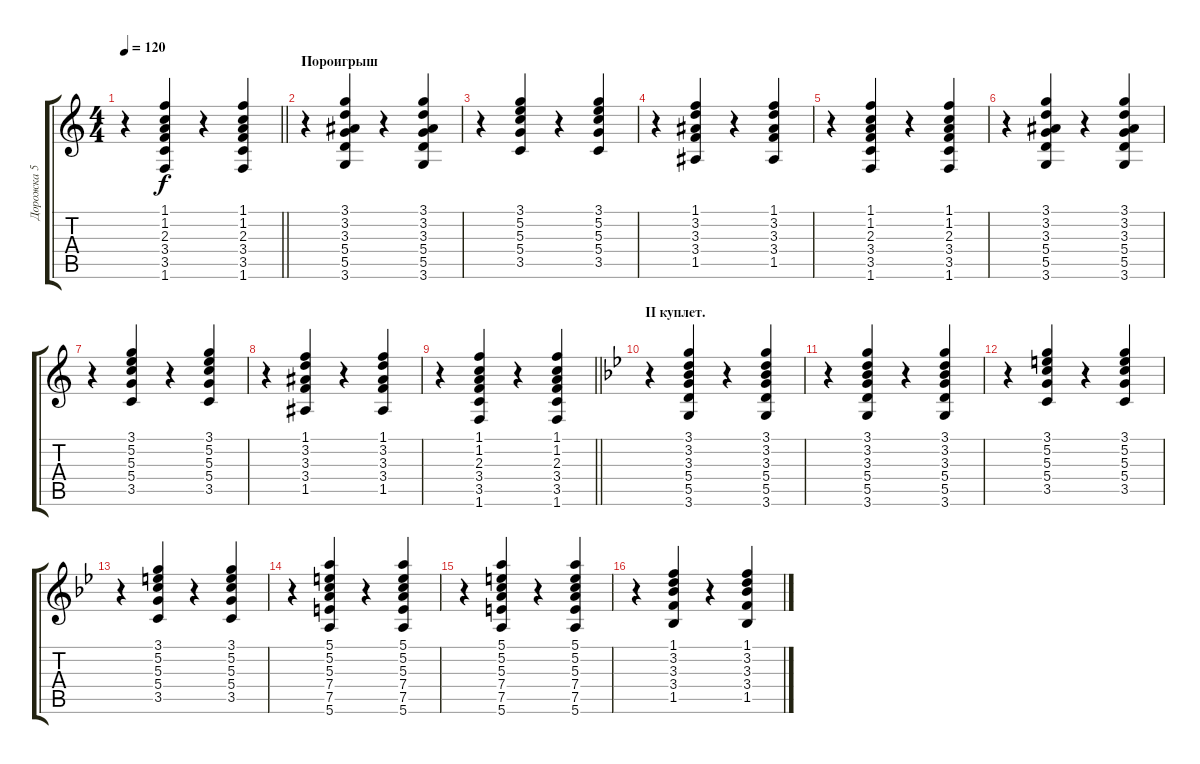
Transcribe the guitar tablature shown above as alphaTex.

\track ("Дорожка 5" "Дорожка 5") {instrument acousticguitarsteel}
\staff {score tabs}
\tuning (E4 B3 G3 D3 A2 E2) {hide}
\ts (4 4)
\tempo 120
\clef g2
\barLineRight lightlight
\ks c
r.4{dy f} (1.1 1.2 2.3 3.4 3.5 1.6).4 r.4 (1.1 1.2 2.3 3.4 3.5 1.6).4 |
\section ("" "Пороигрыш")
r.4 (3.1 3.2 3.3 5.4 5.5 3.6).4 r.4 (3.1 3.2 3.3 5.4 5.5 3.6).4 |
r.4 (3.1 5.2 5.3 5.4 3.5).4 r.4 (3.1 5.2 5.3 5.4 3.5).4 |
r.4 (1.1 3.2 3.3 3.4 1.5).4 r.4 (1.1 3.2 3.3 3.4 1.5).4 |
r.4 (1.1 1.2 2.3 3.4 3.5 1.6).4 r.4 (1.1 1.2 2.3 3.4 3.5 1.6).4 |
r.4 (3.1 3.2 3.3 5.4 5.5 3.6).4 r.4 (3.1 3.2 3.3 5.4 5.5 3.6).4 |
r.4 (3.1 5.2 5.3 5.4 3.5).4 r.4 (3.1 5.2 5.3 5.4 3.5).4 |
r.4 (1.1 3.2 3.3 3.4 1.5).4 r.4 (1.1 3.2 3.3 3.4 1.5).4 |
\barLineRight lightlight
r.4 (1.1 1.2 2.3 3.4 3.5 1.6).4 r.4 (1.1 1.2 2.3 3.4 3.5 1.6).4 |
\section ("" "II куплет. ")
\ks gminor
r.4 (3.1 3.2 3.3 5.4 5.5 3.6).4 r.4 (3.1 3.2 3.3 5.4 5.5 3.6).4 |
r.4 (3.1 3.2 3.3 5.4 5.5 3.6).4 r.4 (3.1 3.2 3.3 5.4 5.5 3.6).4 |
r.4 (3.1 5.2 5.3 5.4 3.5).4 r.4 (3.1 5.2 5.3 5.4 3.5).4 |
r.4 (3.1 5.2 5.3 5.4 3.5).4 r.4 (3.1 5.2 5.3 5.4 3.5).4 |
r.4 (5.1 5.2 5.3 7.4 7.5 5.6).4 r.4 (5.1 5.2 5.3 7.4 7.5 5.6).4 |
r.4 (5.1 5.2 5.3 7.4 7.5 5.6).4 r.4 (5.1 5.2 5.3 7.4 7.5 5.6).4 |
r.4 (1.1 3.2 3.3 3.4 1.5).4 r.4 (1.1 3.2 3.3 3.4 1.5).4
